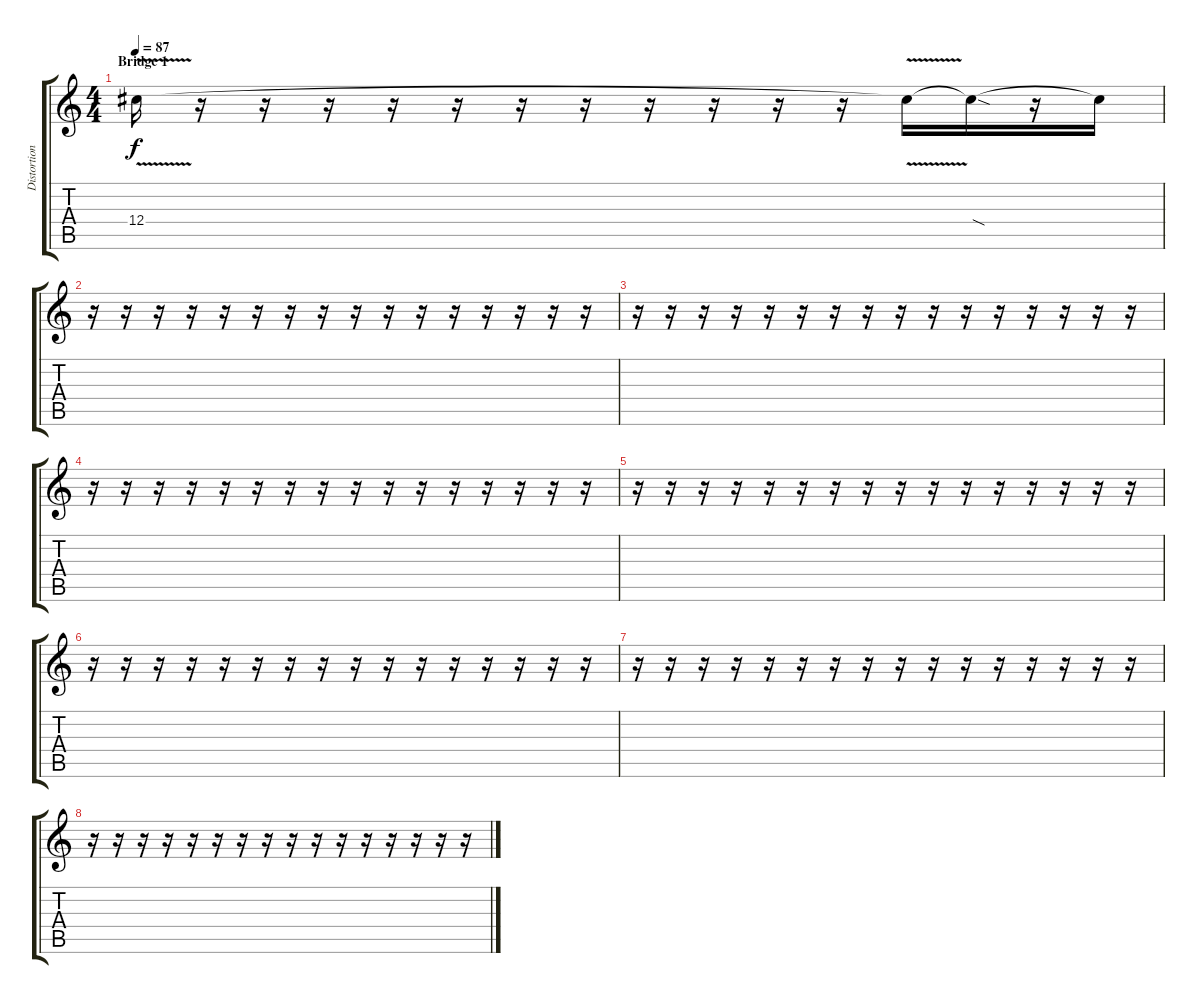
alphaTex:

\track ("Distortion 2" "Distortion") {instrument distortionguitar}
\staff {score tabs}
\tuning (Eb4 Bb3 Gb3 Db3 Ab2 Db2) {hide}
\ts (4 4)
\section ("" "Bridge 1")
\tempo 87
\clef g2
\ks c
12.4{v}.16{dy f} r.16 r.16 r.16 r.16 r.16 r.16 r.16 r.16 r.16 r.16 r.16 12.4{t}.16 12.4{sod t}.16 r.16 12.4{t}.16 |
r.16 r.16 r.16 r.16 r.16 r.16 r.16 r.16 r.16 r.16 r.16 r.16 r.16 r.16 r.16 r.16 |
r.16 r.16 r.16 r.16 r.16 r.16 r.16 r.16 r.16 r.16 r.16 r.16 r.16 r.16 r.16 r.16 |
r.16 r.16 r.16 r.16 r.16 r.16 r.16 r.16 r.16 r.16 r.16 r.16 r.16 r.16 r.16 r.16 |
r.16 r.16 r.16 r.16 r.16 r.16 r.16 r.16 r.16 r.16 r.16 r.16 r.16 r.16 r.16 r.16 |
r.16 r.16 r.16 r.16 r.16 r.16 r.16 r.16 r.16 r.16 r.16 r.16 r.16 r.16 r.16 r.16 |
r.16 r.16 r.16 r.16 r.16 r.16 r.16 r.16 r.16 r.16 r.16 r.16 r.16 r.16 r.16 r.16 |
r.16 r.16 r.16 r.16 r.16 r.16 r.16 r.16 r.16 r.16 r.16 r.16 r.16 r.16 r.16 r.16
